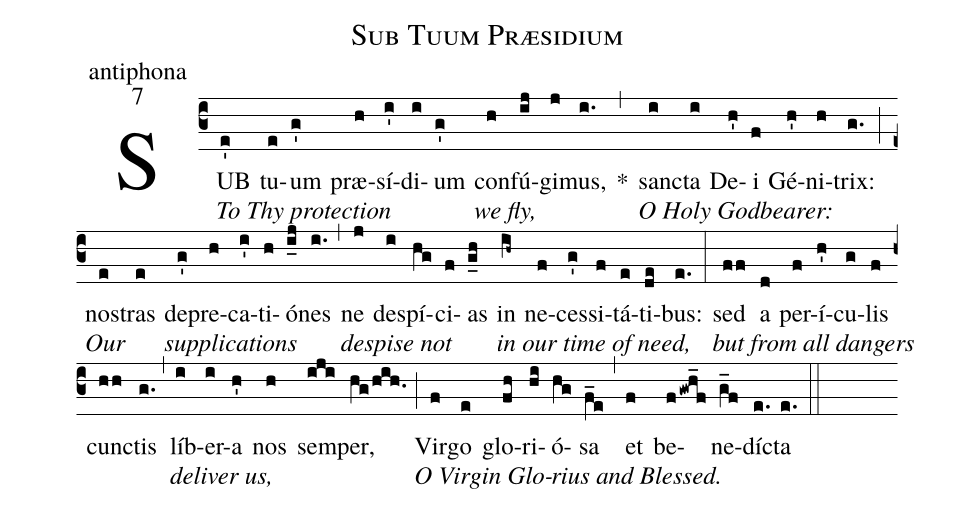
name: Sub Tuum Præsidium;
office-part: antiphona;
mode: 7;
%%
(c3) SUB[To Thy protection](e') tu(e)um(g') præ(h)sí(i')di(i)um(g') con[we fly,](h)fú(ij)gi(j)mus,(i.) *(,)
san[O Holy Godbearer:](i)cta(i) De(h')i(f) Gé(h')ni(h)trix:(g.) (;)
nos[Our](e)tras(e) de[supplications](g')pre(h)ca(i')ti(h)ó(i_j)nes(i.) (,)
ne[despise not](j) des(i)pí(hg)ci(f)as(g_h) in[in our time of need,](//ih~) ne(f)ces(g')si(f)tá(e)ti(de)bus:(e.) (:)
sed[but from all dangers](ff) a(d) per(f)í(h')cu(g)lis(f) cunc(hh)tis(g.) (,)
líb[deliver us,](i)er(i)a(h') nos(h) sem(iji)per,(hV!g/hih.) (;)
Vir[O Virgin Glo-](f)go(e) glo(fh)ri(hi)ó[rius and Blessed.](hg)sa(f_e) (,)
et(f) be(fgwh_f)ne(g_f)dí(e.)cta(e.) (::)
